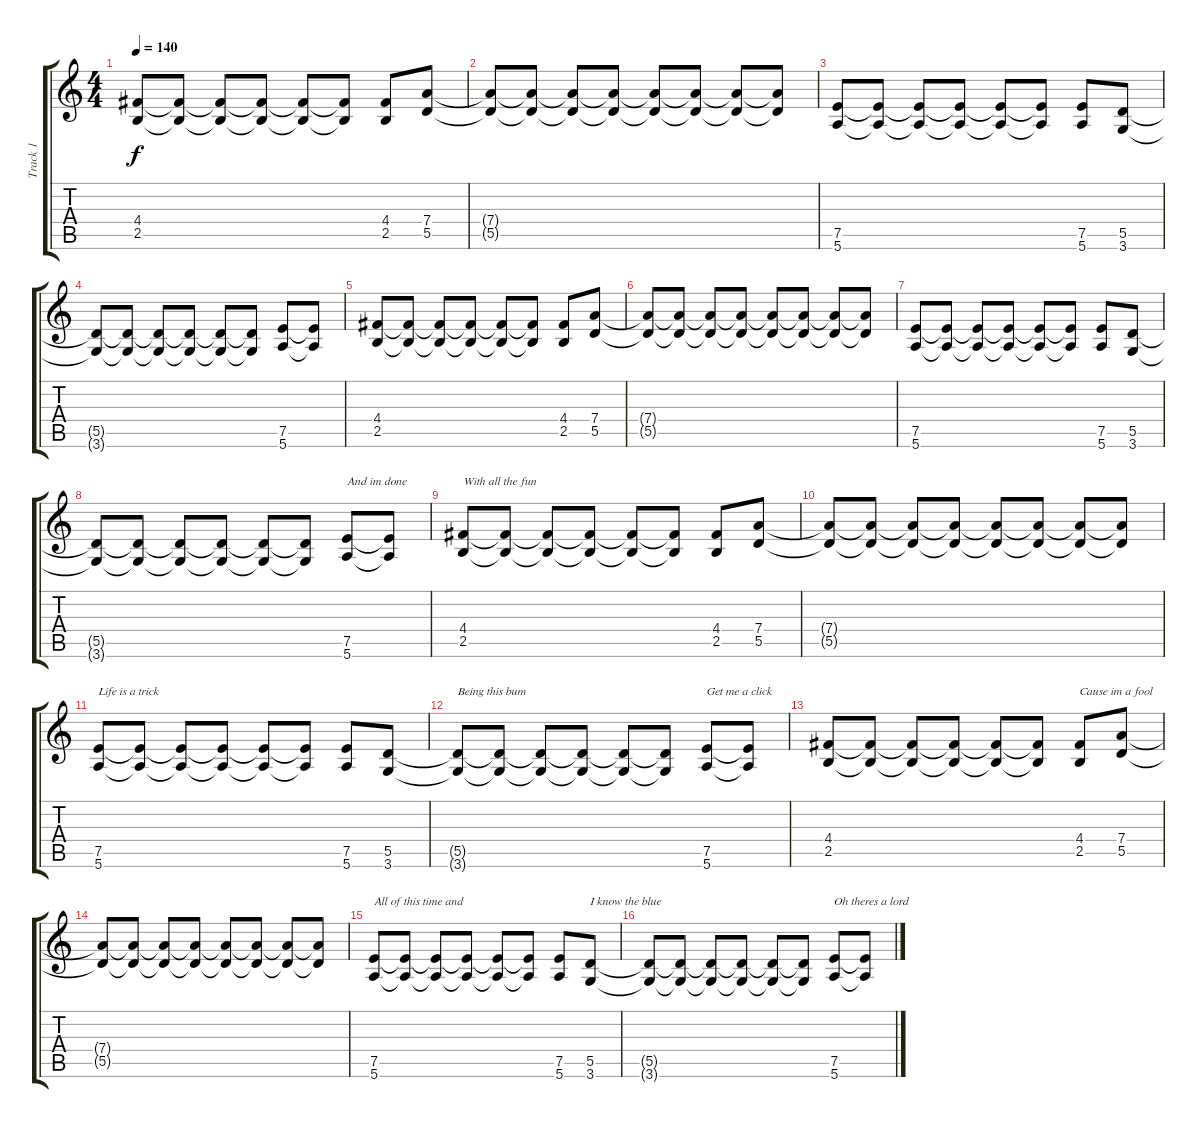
\track ("Track 1" "Track 1") {instrument distortionguitar}
\staff {score tabs}
\tuning (E4 B3 G3 D3 A2 E2) {hide}
\ts (4 4)
\tempo 140
\clef g2
\ks c
(4.4 2.5).8{dy f volume 9} (4.4{t} 2.5{t}).8 (4.4{t} 2.5{t}).8 (4.4{t} 2.5{t}).8 (4.4{t} 2.5{t}).8 (4.4{t} 2.5{t}).8 (4.4 2.5).8 (7.4 5.5).8 |
(7.4{t} 5.5{t}).8 (7.4{t} 5.5{t}).8 (7.4{t} 5.5{t}).8 (7.4{t} 5.5{t}).8 (7.4{t} 5.5{t}).8 (7.4{t} 5.5{t}).8 (7.4{t} 5.5{t}).8 (7.4{t} 5.5{t}).8 |
(7.5 5.6).8 (7.5{t} 5.6{t}).8 (7.5{t} 5.6{t}).8 (7.5{t} 5.6{t}).8 (7.5{t} 5.6{t}).8 (7.5{t} 5.6{t}).8 (7.5 5.6).8 (5.5 3.6).8 |
(5.5{t} 3.6{t}).8 (5.5{t} 3.6{t}).8 (5.5{t} 3.6{t}).8 (5.5{t} 3.6{t}).8 (5.5{t} 3.6{t}).8 (5.5{t} 3.6{t}).8 (7.5 5.6).8 (7.5{t} 5.6{t}).8 |
(4.4 2.5).8 (4.4{t} 2.5{t}).8 (4.4{t} 2.5{t}).8 (4.4{t} 2.5{t}).8 (4.4{t} 2.5{t}).8 (4.4{t} 2.5{t}).8 (4.4 2.5).8 (7.4 5.5).8 |
(7.4{t} 5.5{t}).8 (7.4{t} 5.5{t}).8 (7.4{t} 5.5{t}).8 (7.4{t} 5.5{t}).8 (7.4{t} 5.5{t}).8 (7.4{t} 5.5{t}).8 (7.4{t} 5.5{t}).8 (7.4{t} 5.5{t}).8 |
(7.5 5.6).8 (7.5{t} 5.6{t}).8 (7.5{t} 5.6{t}).8 (7.5{t} 5.6{t}).8 (7.5{t} 5.6{t}).8 (7.5{t} 5.6{t}).8 (7.5 5.6).8 (5.5 3.6).8 |
(5.5{t} 3.6{t}).8 (5.5{t} 3.6{t}).8 (5.5{t} 3.6{t}).8 (5.5{t} 3.6{t}).8 (5.5{t} 3.6{t}).8 (5.5{t} 3.6{t}).8 (7.5 5.6).8{txt "And im done"} (7.5{t} 5.6{t}).8 |
(4.4 2.5).8{txt "With all the fun"} (4.4{t} 2.5{t}).8 (4.4{t} 2.5{t}).8 (4.4{t} 2.5{t}).8 (4.4{t} 2.5{t}).8 (4.4{t} 2.5{t}).8 (4.4 2.5).8 (7.4 5.5).8 |
(7.4{t} 5.5{t}).8 (7.4{t} 5.5{t}).8 (7.4{t} 5.5{t}).8 (7.4{t} 5.5{t}).8 (7.4{t} 5.5{t}).8 (7.4{t} 5.5{t}).8 (7.4{t} 5.5{t}).8 (7.4{t} 5.5{t}).8 |
(7.5 5.6).8{txt "Life is a trick"} (7.5{t} 5.6{t}).8 (7.5{t} 5.6{t}).8 (7.5{t} 5.6{t}).8 (7.5{t} 5.6{t}).8 (7.5{t} 5.6{t}).8 (7.5 5.6).8 (5.5 3.6).8 |
(5.5{t} 3.6{t}).8{txt "Being this bum"} (5.5{t} 3.6{t}).8 (5.5{t} 3.6{t}).8 (5.5{t} 3.6{t}).8 (5.5{t} 3.6{t}).8 (5.5{t} 3.6{t}).8 (7.5 5.6).8{txt "Get me a click"} (7.5{t} 5.6{t}).8 |
(4.4 2.5).8 (4.4{t} 2.5{t}).8 (4.4{t} 2.5{t}).8 (4.4{t} 2.5{t}).8 (4.4{t} 2.5{t}).8 (4.4{t} 2.5{t}).8 (4.4 2.5).8{txt "Cause im a fool"} (7.4 5.5).8 |
(7.4{t} 5.5{t}).8 (7.4{t} 5.5{t}).8 (7.4{t} 5.5{t}).8 (7.4{t} 5.5{t}).8 (7.4{t} 5.5{t}).8 (7.4{t} 5.5{t}).8 (7.4{t} 5.5{t}).8 (7.4{t} 5.5{t}).8 |
(7.5 5.6).8{txt "All of this time and"} (7.5{t} 5.6{t}).8 (7.5{t} 5.6{t}).8 (7.5{t} 5.6{t}).8 (7.5{t} 5.6{t}).8 (7.5{t} 5.6{t}).8 (7.5 5.6).8 (5.5 3.6).8{txt "I know the blue"} |
(5.5{t} 3.6{t}).8 (5.5{t} 3.6{t}).8 (5.5{t} 3.6{t}).8 (5.5{t} 3.6{t}).8 (5.5{t} 3.6{t}).8 (5.5{t} 3.6{t}).8 (7.5 5.6).8{txt "Oh theres a lord"} (7.5{t} 5.6{t}).8
